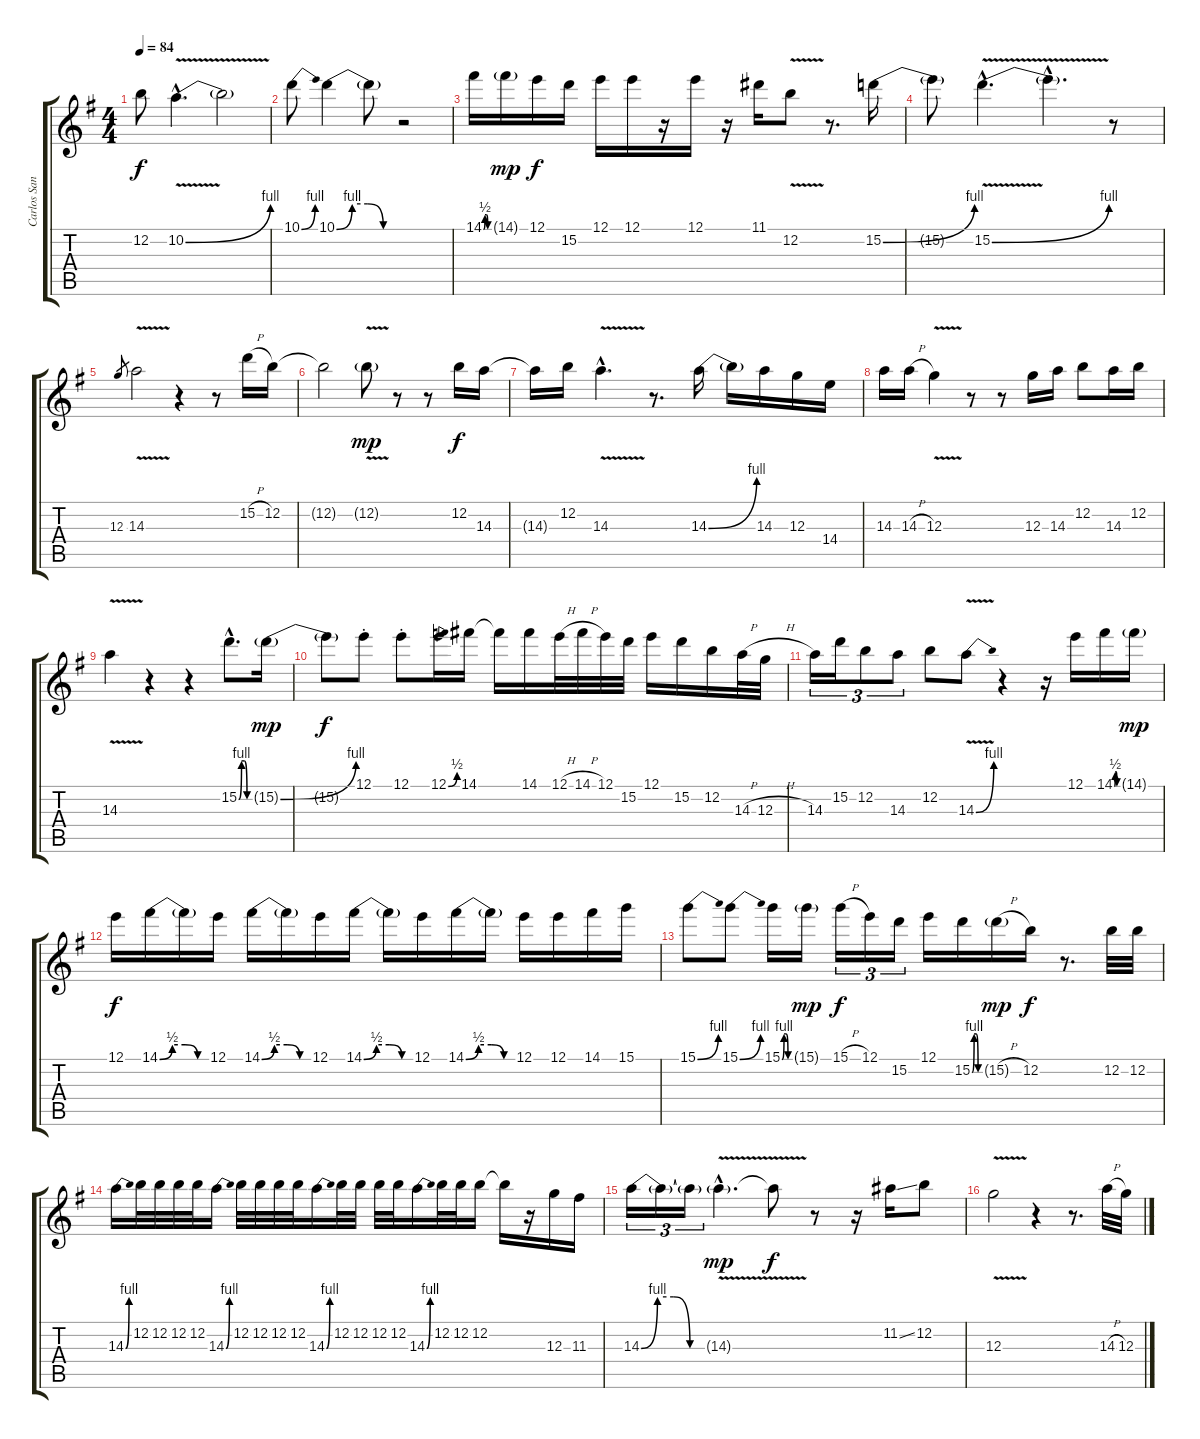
\track ("Carlos Santana" "Carlos San") {instrument distortionguitar}
\staff {score tabs}
\tuning (E4 B3 G3 D3 A2 E2) {hide}
\ts (4 4)
\tempo 84
\clef g2
\ks g
12.2.8{dy f} 10.2{be (bend 0 0 60 4) v hac}.4{d} 10.2{t}.2 |
10.1{be (bend 0 0 60 4)}.8 10.1{be (custom 0 0 15 4 30 4 45 0 60 0)}.4 10.1{t}.8 r.2 |
14.1{be (custom 0 0 15 2 30 2 45 0 60 0)}.16 14.1{g}.16{dy mp} 12.1.16{dy f} 15.2.16 12.1.16 12.1.16 r.16 12.1.16 r.16 11.1.16 12.2{v}.8 r.8{d} 15.2{be (bend 0 0 60 4)}.16 |
15.2{t}.8 15.2{be (bend 0 0 60 4) v hac}.4{d} 15.2{hac t}.4{d} r.8 |
12.3.8{gr} 14.3{v}.2 r.4 r.8 15.2{h}.16 12.2.16 |
12.2{t}.2 12.2{v g}.8{dy mp} r.8 r.8 12.2.16{dy f} 14.3.16 |
14.3{t}.16 12.2.16 14.3{v hac}.4{d} r.8{d} 14.3{be (bend 0 0 60 4)}.16 14.3{t}.16 14.3.16 12.3.16 14.4.16 |
14.3.16 14.3{h}.16 12.3{v}.4 r.8 r.8 12.3.16 14.3.16 12.2.8 14.3.16 12.2.16 |
14.3{v}.4 r.4 r.4 15.2{be (custom 0 0 15 4 30 4 45 0 60 0) hac}.8{d} 15.2{be (bend 0 0 60 4) g}.16{dy mp} |
15.2{t}.8{dy f} 12.1{st}.8 12.1{st}.8 12.1{be (bend 0 0 60 2)}.16 14.1.16 14.1{t}.16 14.1.16 12.1{h}.32 14.1{h}.32 12.1.32 15.2.32 12.1.16 15.2.16 12.2.16 14.3{h}.32 12.3{h}.32 |
14.3.16{tu (3 2)} 15.2.16{tu (3 2)} 12.2.8{tu (3 2)} 14.3.8{tu (3 2)} 12.2.8 14.3{be (bend 0 0 60 4) v}.8 r.4 r.16 12.1.16 14.1{be (custom 0 0 15 2 30 2 45 0 60 0)}.16 14.1{g}.16{dy mp} |
12.1.16{dy f} 14.1{be (custom 0 0 15 2 30 2 45 0 60 0)}.16 14.1{t}.16 12.1.16 14.1{be (custom 0 0 15 2 30 2 45 0 60 0)}.16 14.1{t}.16 12.1.16 14.1{be (custom 0 0 15 2 30 2 45 0 60 0)}.16 14.1{t}.16 12.1.16 14.1{be (custom 0 0 15 2 30 2 45 0 60 0)}.16 14.1{t}.16 12.1.16 12.1.16 14.1.16 15.1.16 |
15.1{be (bend 0 0 60 4)}.8 15.1{be (bend 0 0 60 4)}.8 15.1{be (custom 0 0 15 4 30 4 45 0 60 0)}.16 15.1{g}.16{dy mp} 15.1{h}.16{tu (3 2) dy f} 12.1.16{tu (3 2)} 15.2.16{tu (3 2)} 12.1.16 15.2{be (custom 0 0 15 4 30 4 45 0 60 0)}.16 15.2{h g}.16{dy mp} 12.2.16{dy f} r.8{d} 12.2.32 12.2.32 |
14.3{be (bend 0 0 60 4)}.16 12.2.32 12.2.32 12.2.32 12.2.32 14.3{be (bend 0 0 60 4)}.16 12.2.32 12.2.32 12.2.32 12.2.32 14.3{be (bend 0 0 60 4)}.16 12.2.32 12.2.32 12.2.32 12.2.32 14.3{be (bend 0 0 60 4)}.16 12.2.32 12.2.32 12.2.16 12.2{t}.16 r.16 12.3.16 11.3.16 |
14.3{be (custom 0 0 15 4 30 4 45 0 60 0)}.16{tu (3 2)} 14.3{t}.16{tu (3 2)} 14.3{t}.16{tu (3 2)} 14.3{v g hac}.4{d dy mp} 14.3{t}.8{dy f} r.8 r.16 11.2{ss}.16 12.2.8 |
12.3{v}.2 r.4 r.8{d} 14.3{h}.32 12.3{h}.32
